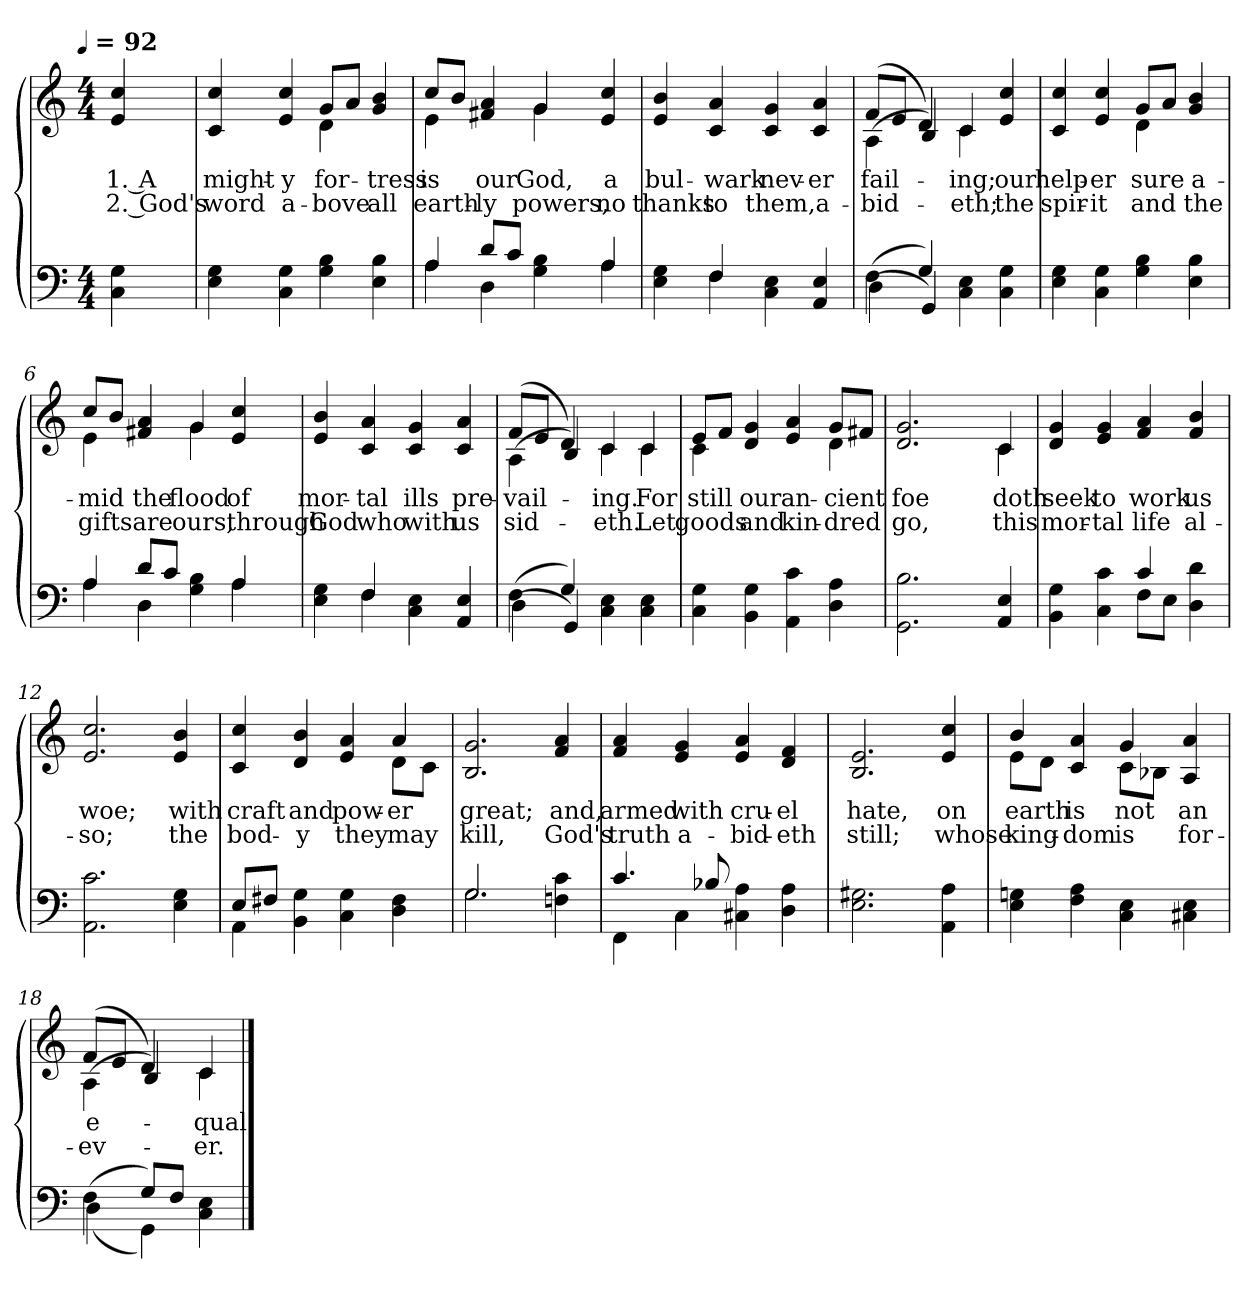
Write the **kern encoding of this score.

**kern	**kern	**text	**text
*part1	*part1	*part1	*part1
*staff2	*staff1	*staff1	*staff1
*clefF4	*clefG2	*	*
!!LO:TX:omd:t=[quarter] = 92
*M4/4	*M4/4	*	*
*MM92	*MM92	*	*
=	=	=	=
4C\ 4G\	4e/ 4cc/	1. A	2. God's
=1	=1	=1	=1
*	*^	*	*
4E\ 4G\	4c/ 4cc/	2ryy	might-	word
4C\ 4G\	4e/ 4cc/	.	-y	a-
4G\ 4B\	8gL	4d\	for-	-bove
.	8aJ	.	.	.
4E\ 4B\	4g/ 4b/	4ryy	-tress	all
=2	=2	=2	=2	=2
*^	*	*	*	*
4A/	4A\	8cc/L	4e\	is	earth-
.	.	8b/J	.	.	.
8dL	4D\	4f#X/ 4a/	4ryy	our	-ly
8cJ	.	.	.	.	.
4G 4B	4ryy	4g/	4g\	God,	powers,
4A/	4A\	4e/ 4cc/	4ryy	a	no
*	*	*v	*v	*	*
=3	=3	=3	=3	=3
4E\ 4G\	4ryy	4e/ 4b/	bul-	thanks
4F\	4F/	4c/ 4a/	-wark	to
4C\ 4E\	2ryy	4c/ 4g/	nev-	them,
4AA/ 4E/	.	4c/ 4a/	-er	a-
=4	=4	=4	=4	=4
*	*	*^	*	*
(4F\	(4D	(8f/L	(4A\	fail-	-bid-
.	.	8eJ	.	.	.
4G/)	4GG/)	4d/)	4B/)	.	.
4C\ 4E\	2ryy	4c/	4c\	-ing;	-eth;
4C\ 4G\	.	4e/ 4cc/	4ryy	our	the
*v	*v	*	*	*	*
!!LO:LB:g=z	!!
=5	=5	=5	=5	=5
4E\ 4G\	4c/ 4cc/	2ryy	help-	spir-
4C\ 4G\	4e/ 4cc/	.	-er	-it
4G\ 4B\	8gL	4d\	sure	and
.	8aJ	.	.	.
4E\ 4B\	4g/ 4b/	4ryy	a-	the
=6	=6	=6	=6	=6
*^	*	*	*	*
4A/	4A\	8ccL	4e\	-mid	gifts
.	.	8bJ	.	.	.
8dL	4D\	4f#X/ 4a/	4ryy	the	are
8cJ	.	.	.	.	.
4G 4B	4ryy	4g/	4g\	flood	ours,
4A/	4A\	4e/ 4cc/	4ryy	of	through
*	*	*v	*v	*	*
=7	=7	=7	=7	=7
4E\ 4G\	4ryy	4e/ 4b/	mor-	God
4F\	4F/	4c/ 4a/	-tal	who
4C\ 4E\	2ryy	4c/ 4g/	ills	with
4AA/ 4E/	.	4c/ 4a/	pre-	us
=8	=8	=8	=8	=8
*	*	*^	*	*
(4F\	(4D	(8f/L	(4A\	-vail-	sid-
.	.	8eJ	.	.	.
4G/)	4GG/)	4d/)	4B/)	.	.
4C\ 4E\	2ryy	4c/	4c\	-ing.	-eth.
4C\ 4E\	.	4c/	4c\	For	Let
*v	*v	*	*	*	*
!!LO:LB:g=z	!!
=9	=9	=9	=9	=9
4C\ 4G\	8e/L	4c\	still	goods
.	8fJ	.	.	.
4BB\ 4G\	4d/ 4g/	4ryy	our	and
4AA\ 4c\	4e/ 4a/	4ryy	an-	kin-
4D\ 4A\	8gL	4d\	-cient	-dred
.	8f#XJ	.	.	.
=10	=10	=10	=10	=10
2.GG\ 2.B\	2.d/ 2.g/	2ryy	foe	go,
.	.	4ryy	.	.
4AA/ 4E/	4c/	4c\	doth	this
*	*v	*v	*	*
=11	=11	=11	=11
*^	*	*	*
4BB\ 4G\	2ryy	4d/ 4g/	seek	mor-
4C\ 4c\	.	4e/ 4g/	to	-tal
8F\L	4c/	4f/ 4a/	work	life
8E\J	.	.	.	.
4D\ 4d\	4ryy	4f/ 4b/	us	al-
*v	*v	*	*	*
=12	=12	=12	=12
2.AA\ 2.c\	2.e/ 2.cc/	woe;	-so;
4E\ 4G\	4e/ 4b/	with	the
=13	=13	=13	=13
*^	*^	*	*
8EL	4AA\	4c/ 4cc/	2ryy	craft	bod-
8F#XJ	.	.	.	.	.
4BB 4G	4ryy	4d/ 4b/	.	and	-y
4C 4G	2ryy	4e/ 4a/	4ryy	pow-	they
4D 4F#	.	4a/	8dL	-er	may
.	.	.	8cJ	.	.
*	*	*v	*v	*	*
!!LO:LB:g=z
=14	=14	=14	=14	=14
2.G/	2.G\	2.B/ 2.g/	great;	kill,
4Fn 4c	4ryy	4f/ 4a/	and,	God's
=15	=15	=15	=15	=15
4.c/	4FF\	4f/ 4a/	armed	truth
.	4C\	4e/ 4g/	with	a-
8B-X/	.	.	.	.
4C#X 4A	2ryy	4e/ 4a/	cru-	-bid-
4D 4A	.	4d/ 4f/	-el	-eth
*v	*v	*	*	*
=16	=16	=16	=16
2.E\ 2.G#X\	2.B/ 2.e/	hate,	still;
4AA\ 4A\	4e/ 4cc/	on	whose
=17	=17	=17	=17
*	*^	*	*
4E\ 4Gn\	4b/	8eL	earth	king-
.	.	8dJ	.	.
4F\ 4A\	4c/ 4a/	4ryy	is	-dom
4C\ 4E\	4g/	8cL	not	is
.	.	8B-XJ	.	.
4C#X\ 4E\	4A/ 4a/	4ryy	an	for-
=18	=18	=18	=18	=18
*^	*	*	*	*
(4F\	(4D	(8f/L	(4A\	e-	-ev-
.	.	8eJ	.	.	.
8GL)	4GG\)	4d/)	4B/)	.	.
8FJ	.	.	.	.	.
4C 4E	4ryy	4c/	4c\	-qual.	-er.
*v	*v	*	*	*	*
*	*v	*v	*	*
==	==	==	==
*-	*-	*-	*-
